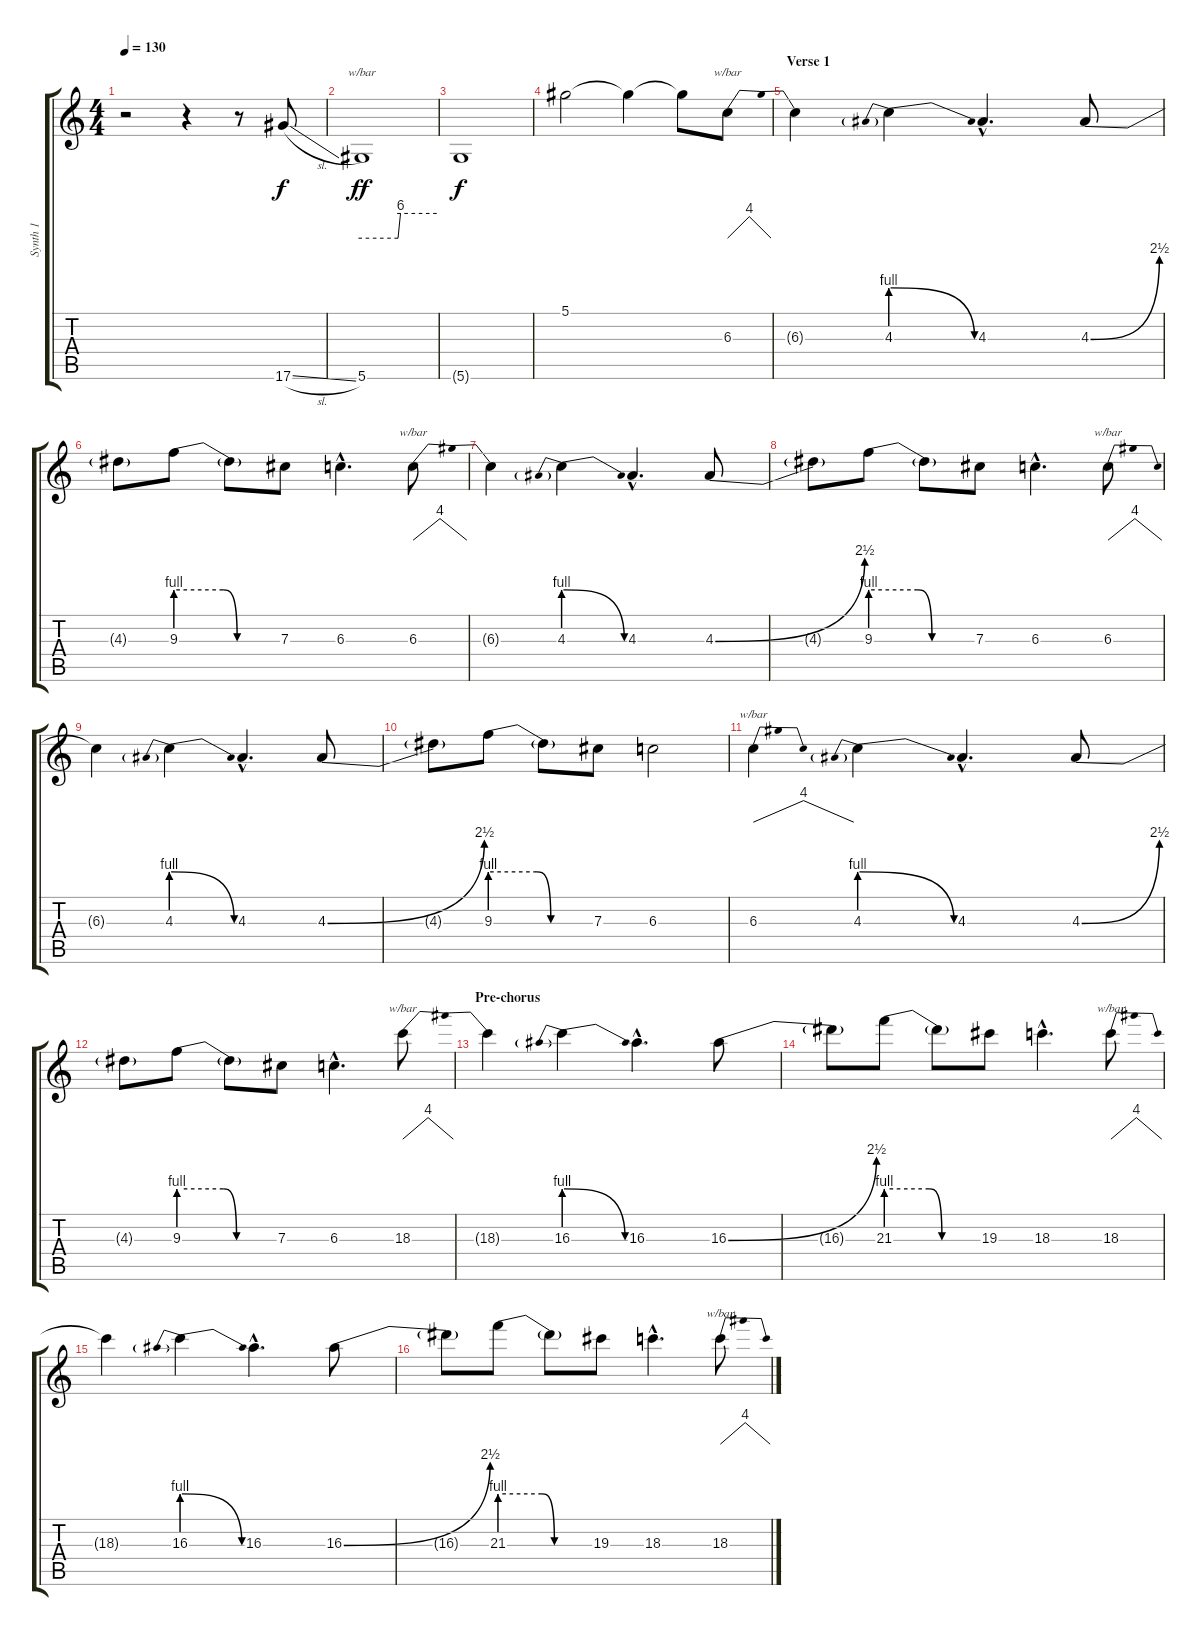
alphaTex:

\track ("Synth 1" "Synth 1") {instrument lead2sawtooth}
\staff {score tabs}
\tuning (Eb5 Bb4 Gb4 Db4 Ab3 Eb3) {hide}
\ts (4 4)
\tempo 130
\clef g2
\ks c
r.2{dy f instrument lead2sawtooth} r.4 r.8 17.6{sl}.8 |
5.6.1{tbe (custom default 0 0 29 0 31 24 60 24) dy ff} |
5.6{t}.1{dy f} |
5.1.2 5.1{t}.4 5.1{t}.8 6.3.8{tbe (dip default 0 0 10 16 55 16 60 0)} |
\section ("" "Verse 1")
6.3{t}.4 4.3{be (prebendrelease 0 4 60 0)}.4 4.3{hac}.4{d} 4.3{be (bend 0 0 60 10)}.8 |
4.3{t}.8 9.3{be (custom 0 4 27 4 35 0 60 0)}.8 9.3{t}.8 7.3.8 6.3{hac}.4{d} 6.3.8{tbe (dip default 0 0 10 16 55 16 60 0)} |
6.3{t}.4 4.3{be (prebendrelease 0 4 60 0)}.4 4.3{hac}.4{d} 4.3{be (bend 0 0 60 10)}.8 |
4.3{t}.8 9.3{be (custom 0 4 27 4 35 0 60 0)}.8 9.3{t}.8 7.3.8 6.3{hac}.4{d} 6.3.8{tbe (dip default 0 0 10 16 55 16 60 0)} |
6.3{t}.4 4.3{be (prebendrelease 0 4 60 0)}.4 4.3{hac}.4{d} 4.3{be (bend 0 0 60 10)}.8 |
4.3{t}.8 9.3{be (custom 0 4 27 4 35 0 60 0)}.8 9.3{t}.8 7.3.8 6.3.2 |
6.3.4{tbe (dip default 0 0 9 16 53 16 60 0)} 4.3{be (prebendrelease 0 4 60 0)}.4 4.3{hac}.4{d} 4.3{be (bend 0 0 60 10)}.8 |
4.3{t}.8 9.3{be (custom 0 4 27 4 35 0 60 0)}.8 9.3{t}.8 7.3.8 6.3{hac}.4{d} 18.3.8{tbe (dip default 0 0 10 16 55 16 60 0)} |
\section ("" "Pre-chorus")
18.3{t}.4 16.3{be (prebendrelease 0 4 60 0)}.4 16.3{hac}.4{d} 16.3{be (bend 0 0 60 10)}.8 |
16.3{t}.8 21.3{be (custom 0 4 27 4 35 0 60 0)}.8 21.3{t}.8 19.3.8 18.3{hac}.4{d} 18.3.8{tbe (dip default 0 0 10 16 55 16 60 0)} |
18.3{t}.4 16.3{be (prebendrelease 0 4 60 0)}.4 16.3{hac}.4{d} 16.3{be (bend 0 0 60 10)}.8 |
16.3{t}.8 21.3{be (custom 0 4 27 4 35 0 60 0)}.8 21.3{t}.8 19.3.8 18.3{hac}.4{d} 18.3.8{tbe (dip default 0 0 10 16 55 16 60 0)}
